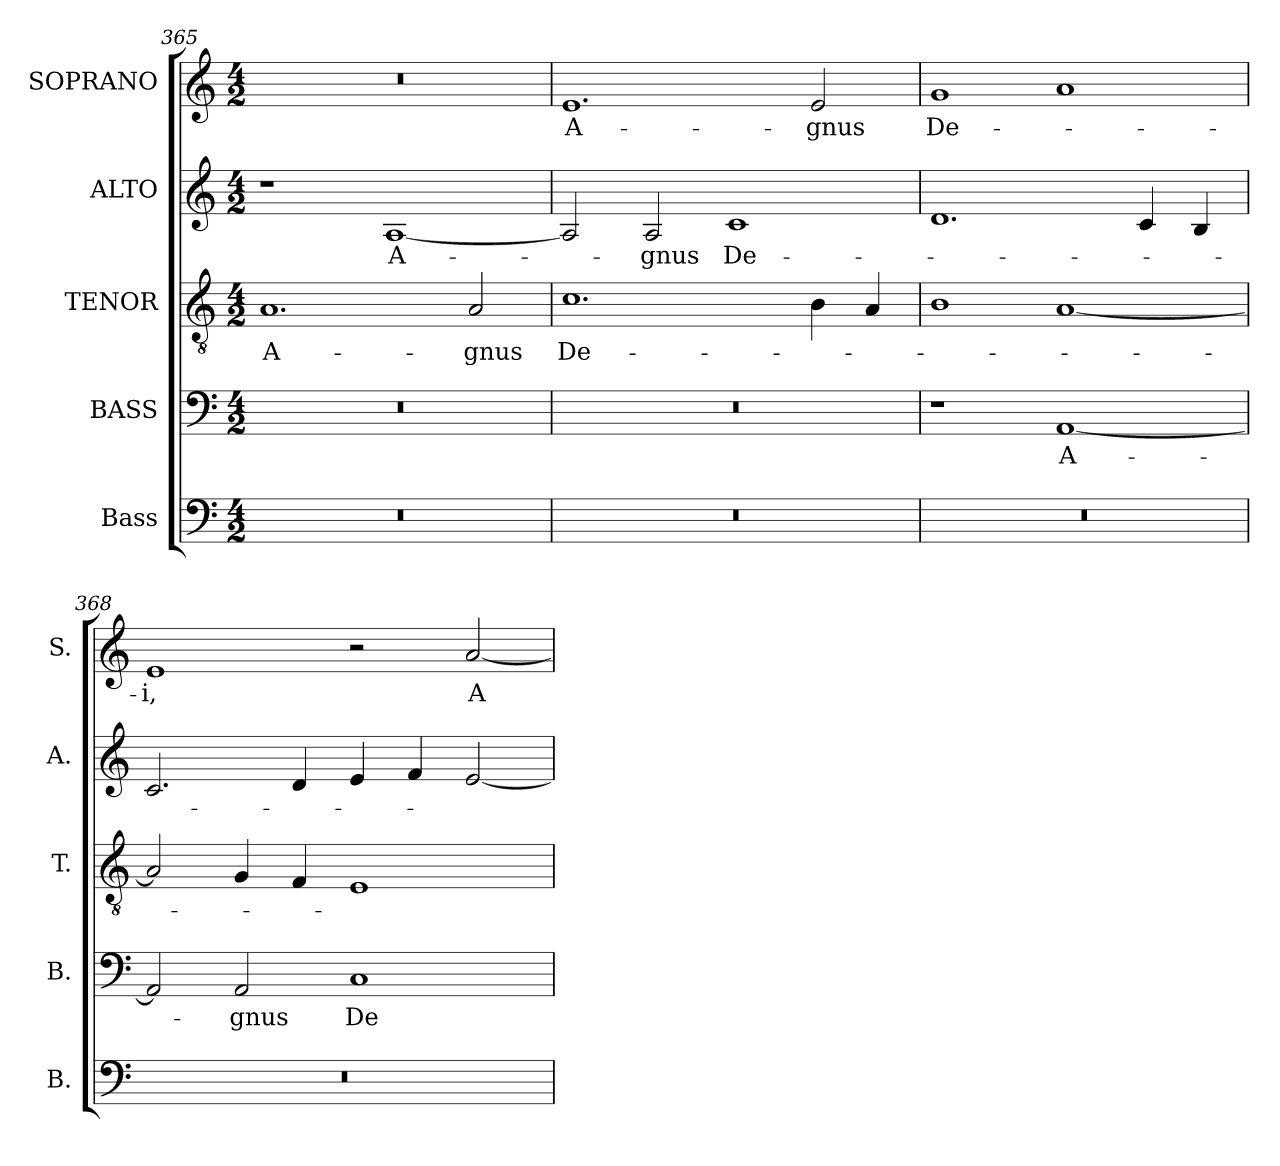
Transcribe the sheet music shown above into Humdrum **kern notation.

**kern	**kern	**text	**kern	**text	**kern	**text	**kern	**text
*part5	*part4	*part4	*part3	*part3	*part2	*part2	*part1	*part1
*staff5	*staff4	*staff4	*staff3	*staff3	*staff2	*staff2	*staff1	*staff1
*I"Bass	*I"BASS	*	*I"TENOR	*	*I"ALTO	*	*I"SOPRANO	*
*I'B.	*I'B.	*	*I'T.	*	*I'A.	*	*I'S.	*
!!LO:LB:g=z
*clefF4	*clefF4	*	*clefGv2	*	*clefG2	*	*clefG2	*
*	*	*	*ITrd7c12	*	*	*	*	*
*k[]	*k[]	*	*k[]	*	*k[]	*	*k[]	*
*C:	*C:	*	*C:	*	*C:	*	*C:	*
*M4/2	*M4/2	*	*M4/2	*	*M4/2	*	*M4/2	*
=365	=365	=365	=365	=365	=365	=365	=365	=365
!LO:N:vis=1	!LO:N:vis=1	!	!	!	!	!	!	!
!	!	!	!	!LO:LY:b:color=#000000	!	!	!LO:N:vis=1	!
0r	0r	.	1.AAi	A-	1r	.	0r	.
!	!	!	!	!	!	!LO:LY:b:color=#000000	!	!
.	.	.	.	.	[1Ai	A-	.	.
!	!	!	!	!LO:LY:b:color=#000000	!	!	!	!
.	.	.	2AAi/	-gnus	.	.	.	.
=366	=366	=366	=366	=366	=366	=366	=366	=366
!LO:N:vis=1	!LO:N:vis=1	!	!	!	!	!	!	!
!	!	!	!	!LO:LY:b:color=#000000	!	!	!	!
!	!	!	!	!	!	!	!	!LO:LY:b:color=#000000
0r	0r	.	1.Ci	De-	2Ai/]	.	1.ei	A-
!	!	!	!	!	!	!LO:LY:b:color=#000000	!	!
.	.	.	.	.	2Ai/	-gnus	.	.
!	!	!	!	!	!	!LO:LY:b:color=#000000	!	!
.	.	.	.	.	1ci	De-	.	.
!	!	!	!	!	!	!	!	!LO:LY:b:color=#000000
.	.	.	4BBi\	.	.	.	2ei/	-gnus
.	.	.	4AAi/	.	.	.	.	.
=367	=367	=367	=367	=367	=367	=367	=367	=367
!LO:N:vis=1	!	!	!	!	!	!	!	!
!	!	!	!	!	!	!	!	!LO:LY:b:color=#000000
0r	1r	.	1BBi	.	1.di	.	1gi	De-
!	!	!LO:LY:b:color=#000000	!	!	!	!	!	!
.	[1AAi	A-	[1AAi	.	.	.	1ai	.
.	.	.	.	.	4ci/	.	.	.
.	.	.	.	.	4Bi/	.	.	.
=368	=368	=368	=368	=368	=368	=368	=368	=368
!LO:N:vis=1	!	!	!	!	!	!	!	!
!	!	!	!	!	!	!	!	!LO:LY:b:color=#000000
0r	2AAi/]	.	2AAi/]	.	2.ci/	.	1ei	-i,
!	!	!LO:LY:b:color=#000000	!	!	!	!	!	!
.	2AAi/	-gnus	4GGi/	.	.	.	.	.
.	.	.	4FFi/	.	4di/	.	.	.
!	!	!LO:LY:b:color=#000000	!	!	!	!	!	!
.	1Ci	De-	1EEi	.	4ei/	.	2r	.
.	.	.	.	.	4fi/	.	.	.
!	!	!	!	!	!	!	!	!LO:LY:b:color=#000000
.	.	.	.	.	[2ei/	.	[2ai/	A-
=	=	=	=	=	=	=	=	=
*-	*-	*-	*-	*-	*-	*-	*-	*-
